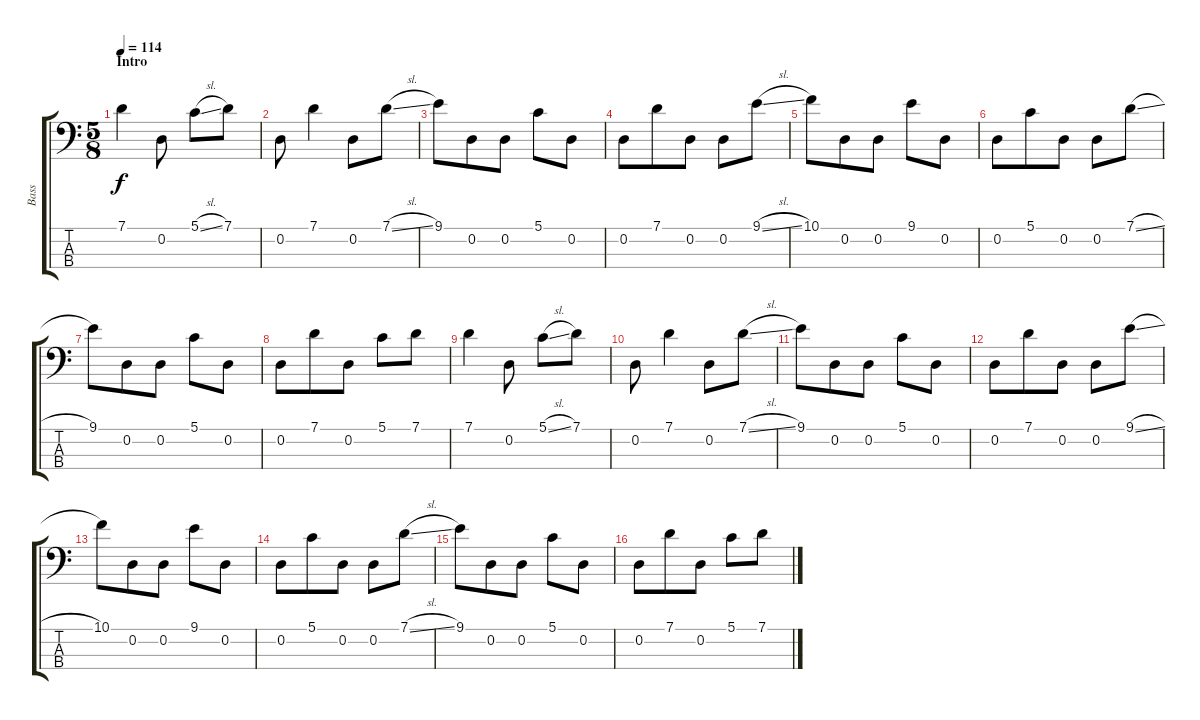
\track ("Bass" "Bass") {instrument electricbassfinger}
\staff {score tabs}
\tuning (G2 D2 A1 D1) {hide}
\ts (5 8)
\section ("" "Intro")
\tempo 114
\clef f4
\ks c
7.1.4{dy f volume 10 instrument distortionguitar} 0.2.8 5.1{sl}.8 7.1.8 |
0.2.8 7.1.4 0.2.8 7.1{sl}.8 |
9.1.8 0.2.8 0.2.8 5.1.8 0.2.8 |
0.2.8 7.1.8 0.2.8 0.2.8 9.1{sl}.8 |
10.1.8 0.2.8 0.2.8 9.1.8 0.2.8 |
0.2.8 5.1.8 0.2.8 0.2.8 7.1{sl}.8 |
9.1.8 0.2.8 0.2.8 5.1.8 0.2.8 |
0.2.8 7.1.8 0.2.8 5.1.8 7.1.8 |
7.1.4 0.2.8 5.1{sl}.8 7.1.8 |
0.2.8 7.1.4 0.2.8 7.1{sl}.8 |
9.1.8 0.2.8 0.2.8 5.1.8 0.2.8 |
0.2.8 7.1.8 0.2.8 0.2.8 9.1{sl}.8 |
10.1.8 0.2.8 0.2.8 9.1.8 0.2.8 |
0.2.8 5.1.8 0.2.8 0.2.8 7.1{sl}.8 |
9.1.8 0.2.8 0.2.8 5.1.8 0.2.8 |
0.2.8 7.1.8 0.2.8 5.1.8 7.1.8
